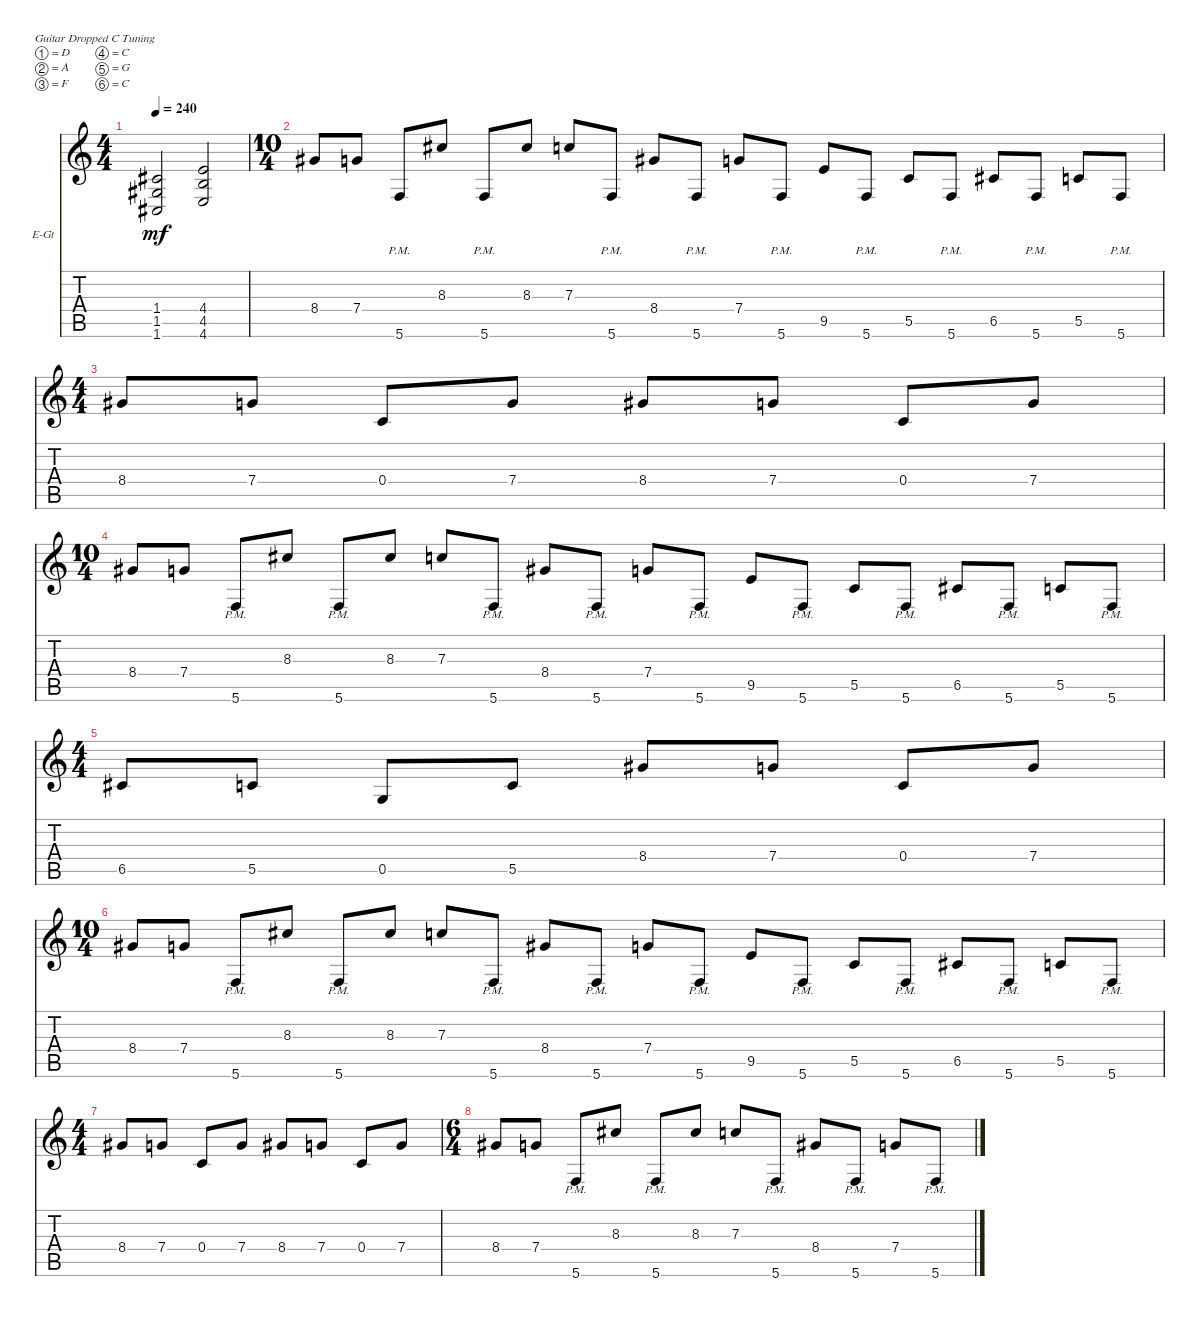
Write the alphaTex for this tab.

\defaultSystemsLayout 4
\bracketExtendMode nobrackets
\firstSystemTrackNameOrientation horizontal
\otherSystemsTrackNameOrientation horizontal
\track ("Gajic" "E-Gt") {instrument distortionguitar}
\staff {score tabs}
\tuning (D4 A3 F3 C3 G2 C2)
\ts (4 4)
\tempo 240
\clef g2
\scale
0.340075
\ks c
(1.6 1.5 1.4).2{dy mf instrument distortionguitar} (4.6 4.5 4.4).2 |
\ts (10 4)
\scale
0.660455 8.4.8 7.4.8 5.6{pm}.8 8.3.8 5.6{pm}.8 8.3.8 7.3.8 5.6{pm}.8 8.4.8 5.6{pm}.8 7.4.8 5.6{pm}.8 9.5.8 5.6{pm}.8 5.5.8 5.6{pm}.8 6.5.8 5.6{pm}.8 5.5.8 5.6{pm}.8 |
\ts (4 4)
\scale
0.319112 8.4.8 7.4.8 0.4.8 7.4.8 8.4.8 7.4.8 0.4.8 7.4.8 |
\ts (10 4)
8.4.8 7.4.8 5.6{pm}.8 8.3.8 5.6{pm}.8 8.3.8 7.3.8 5.6{pm}.8 8.4.8 5.6{pm}.8 7.4.8 5.6{pm}.8 9.5.8 5.6{pm}.8 5.5.8 5.6{pm}.8 6.5.8 5.6{pm}.8 5.5.8 5.6{pm}.8 |
\ts (4 4)
6.5.8 5.5.8 0.5.8 5.5.8 8.4.8 7.4.8 0.4.8 7.4.8 |
\ts (10 4)
8.4.8 7.4.8 5.6{pm}.8 8.3.8 5.6{pm}.8 8.3.8 7.3.8 5.6{pm}.8 8.4.8 5.6{pm}.8 7.4.8 5.6{pm}.8 9.5.8 5.6{pm}.8 5.5.8 5.6{pm}.8 6.5.8 5.6{pm}.8 5.5.8 5.6{pm}.8 |
\ts (4 4)
8.4.8 7.4.8 0.4.8 7.4.8 8.4.8 7.4.8 0.4.8 7.4.8 |
\ts (6 4)
8.4.8 7.4.8 5.6{pm}.8 8.3.8 5.6{pm}.8 8.3.8 7.3.8 5.6{pm}.8 8.4.8 5.6{pm}.8 7.4.8 5.6{pm}.8
